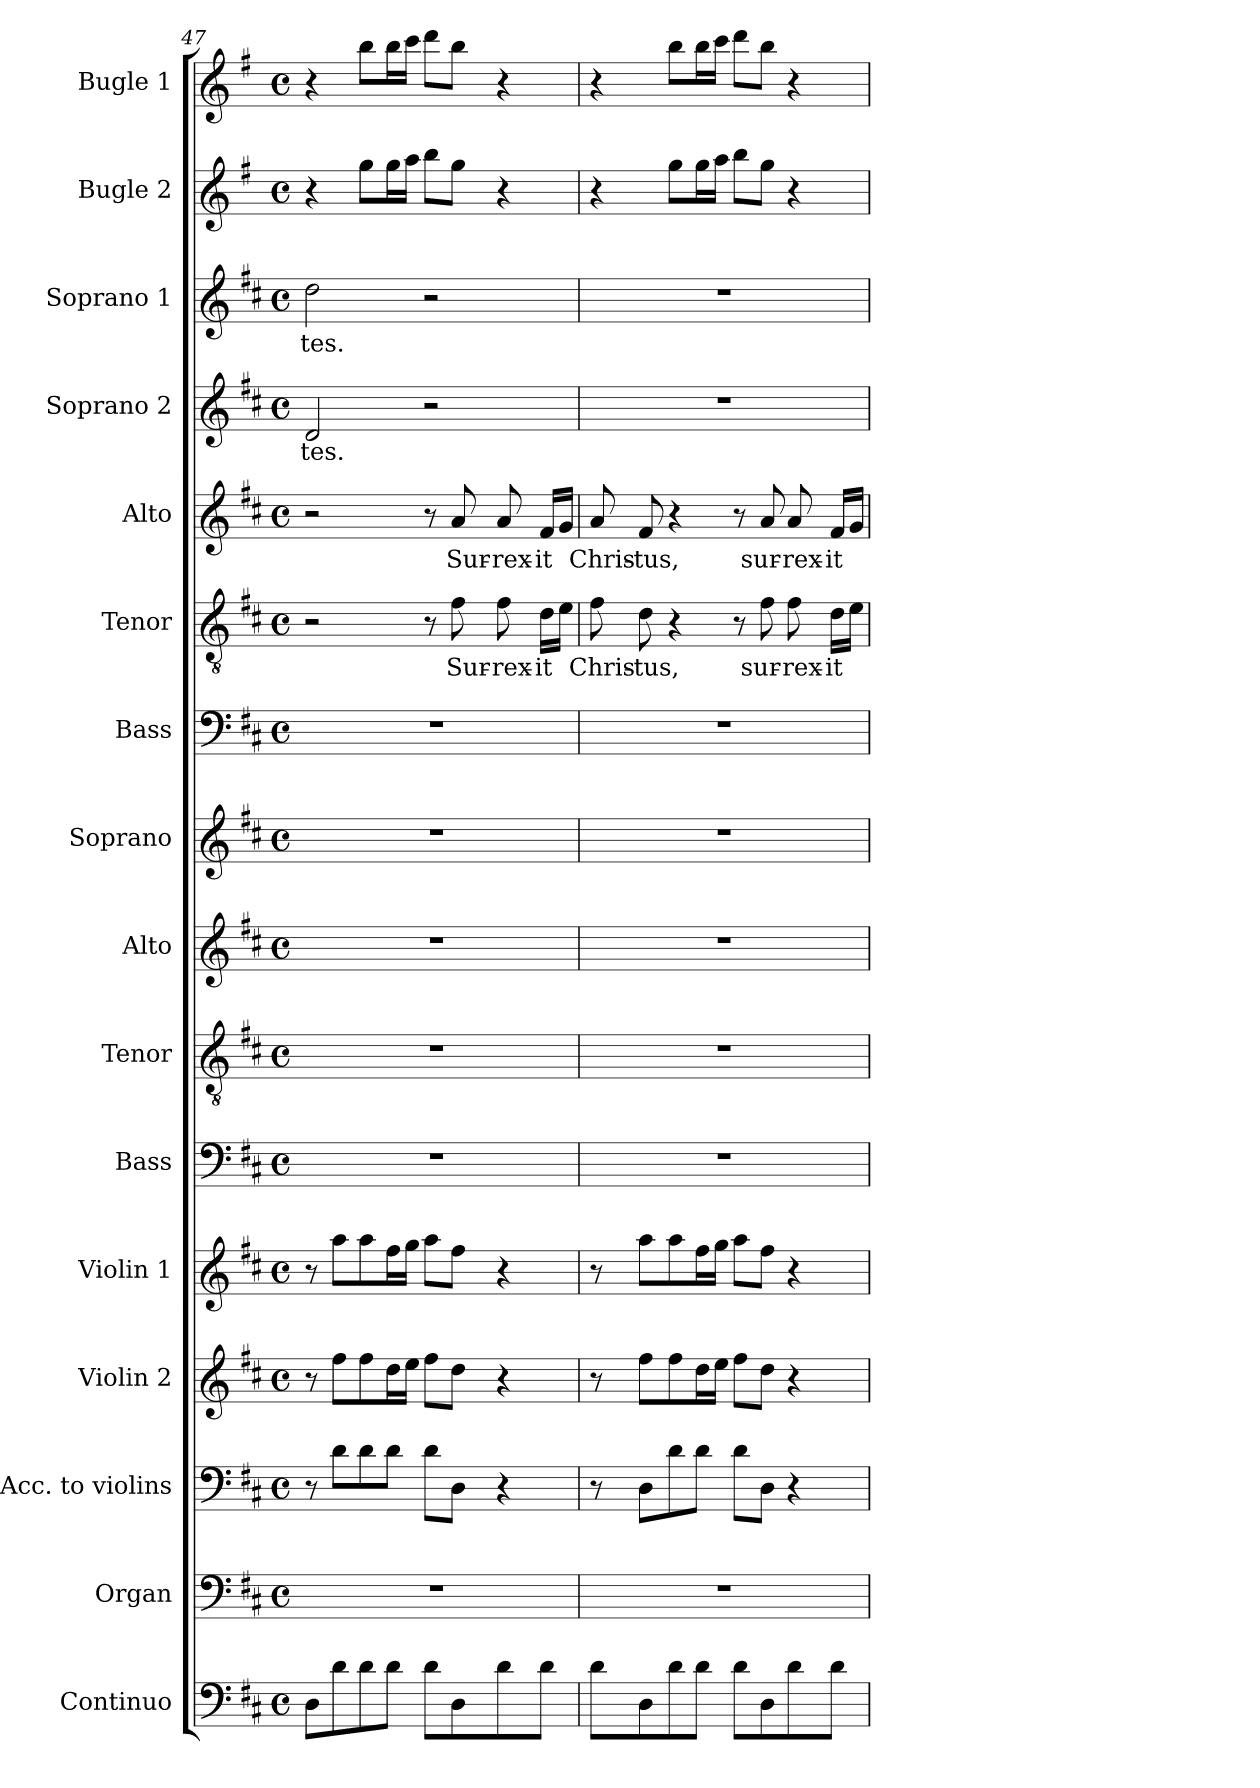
**kern	**kern	**kern	**kern	**kern	**kern	**kern	**kern	**kern	**kern	**kern	**text	**kern	**text	**kern	**text	**kern	**text	**kern	**kern
*part16	*part15	*part14	*part13	*part12	*part11	*part10	*part9	*part8	*part7	*part6	*part6	*part5	*part5	*part4	*part4	*part3	*part3	*part2	*part1
*staff16	*staff15	*staff14	*staff13	*staff12	*staff11	*staff10	*staff9	*staff8	*staff7	*staff6	*staff6	*staff5	*staff5	*staff4	*staff4	*staff3	*staff3	*staff2	*staff1
*I"Continuo	*I"Organ	*I"Acc. to violins	*I"Violin 2	*I"Violin 1	*I"Bass	*I"Tenor	*I"Alto	*I"Soprano	*I"Bass	*I"Tenor	*	*I"Alto	*	*I"Soprano 2	*	*I"Soprano 1	*	*I"Bugle  2	*I"Bugle 1
*I'Cont.	*I'Org.	*	*I'Vln. 2	*I'Vln. 1	*I'B.	*I'T.	*I'A.	*I'S.	*I'B.	*I'T.	*	*I'A.	*	*I'S2.	*	*I'S1.	*	*I'Bug 2	*I'Bug. 1
!!LO:LB:g=z
*clefF4	*clefF4	*clefF4	*clefG2	*clefG2	*clefF4	*clefGv2	*clefG2	*clefG2	*clefF4	*clefGv2	*	*clefG2	*	*clefG2	*	*clefG2	*	*clefG2	*clefG2
*	*	*	*	*	*	*ITrd7c12	*	*	*	*ITrd7c12	*	*	*	*	*	*	*	*ITrd3c5	*ITrd3c5
*k[f#c#]	*k[f#c#]	*k[f#c#]	*k[f#c#]	*k[f#c#]	*k[f#c#]	*k[f#c#]	*k[f#c#]	*k[f#c#]	*k[f#c#]	*k[f#c#]	*	*k[f#c#]	*	*k[f#c#]	*	*k[f#c#]	*	*k[f#c#]	*k[f#c#]
*D:	*D:	*D:	*D:	*D:	*D:	*D:	*D:	*D:	*D:	*D:	*	*D:	*	*D:	*	*D:	*	*D:	*D:
*M4/4	*M4/4	*M4/4	*M4/4	*M4/4	*M4/4	*M4/4	*M4/4	*M4/4	*M4/4	*M4/4	*	*M4/4	*	*M4/4	*	*M4/4	*	*M4/4	*M4/4
*met(c)	*met(c)	*met(c)	*met(c)	*met(c)	*met(c)	*met(c)	*met(c)	*met(c)	*met(c)	*met(c)	*	*met(c)	*	*met(c)	*	*met(c)	*	*met(c)	*met(c)
=47	=47	=47	=47	=47	=47	=47	=47	=47	=47	=47	=47	=47	=47	=47	=47	=47	=47	=47	=47
!	!	!	!	!	!	!	!	!	!	!	!	!	!	!	!LO:LY:b:color=#000000	!	!	!	!
!	!	!	!	!	!	!	!	!	!	!	!	!	!	!	!	!	!LO:LY:b:color=#000000	!	!
8Di\L	1r	8r	8r	8r	1r	1r	1r	1r	1r	2r	.	2r	.	2di/	-tes.	2ddi\	-tes.	4r	4r
8di\	.	8di\L	8ff#i\L	8aai\L	.	.	.	.	.	.	.	.	.	.	.	.	.	.	.
8di\	.	8di\	8ff#i\	8aai\	.	.	.	.	.	.	.	.	.	.	.	.	.	8ddi\L	8ff#i\L
8di\J	.	8di\J	16ddi\L	16ff#i\L	.	.	.	.	.	.	.	.	.	.	.	.	.	16ddi\L	16ff#i\L
.	.	.	16eei\JJ	16ggi\JJ	.	.	.	.	.	.	.	.	.	.	.	.	.	16eei\JJ	16ggi\JJ
8di\L	.	8di\L	8ff#i\L	8aai\L	.	.	.	.	.	8r	.	8r	.	2r	.	2r	.	8ff#i\L	8aai\L
!	!	!	!	!	!	!	!	!	!	!	!LO:LY:b:color=#000000	!	!	!	!	!	!	!	!
!	!	!	!	!	!	!	!	!	!	!	!	!	!LO:LY:b:color=#000000	!	!	!	!	!	!
8Di\	.	8Di\J	8ddi\J	8ff#i\J	.	.	.	.	.	8F#i\	Sur-	8ai/	Sur-	.	.	.	.	8ddi\J	8ff#i\J
!	!	!	!	!	!	!	!	!	!	!	!LO:LY:b:color=#000000	!	!	!	!	!	!	!	!
!	!	!	!	!	!	!	!	!	!	!	!	!	!LO:LY:b:color=#000000	!	!	!	!	!	!
8di\	.	4r	4r	4r	.	.	.	.	.	8F#i\	-rex-	8ai/	-rex-	.	.	.	.	4r	4r
!	!	!	!	!	!	!	!	!	!	!	!LO:LY:b:color=#000000	!	!	!	!	!	!	!	!
!	!	!	!	!	!	!	!	!	!	!	!	!	!LO:LY:b:color=#000000	!	!	!	!	!	!
8di\J	.	.	.	.	.	.	.	.	.	16Di\LL	-it	16f#i/LL	-it	.	.	.	.	.	.
.	.	.	.	.	.	.	.	.	.	16Ei\JJ	.	16gi/JJ	.	.	.	.	.	.	.
=48	=48	=48	=48	=48	=48	=48	=48	=48	=48	=48	=48	=48	=48	=48	=48	=48	=48	=48	=48
!	!	!	!	!	!	!	!	!	!	!	!LO:LY:b:color=#000000	!	!	!	!	!	!	!	!
!	!	!	!	!	!	!	!	!	!	!	!	!	!LO:LY:b:color=#000000	!	!	!	!	!	!
8di\L	1r	8r	8r	8r	1r	1r	1r	1r	1r	8F#i\	Chris-	8ai/	Chris-	1r	.	1r	.	4r	4r
!	!	!	!	!	!	!	!	!	!	!	!LO:LY:b:color=#000000	!	!	!	!	!	!	!	!
!	!	!	!	!	!	!	!	!	!	!	!	!	!LO:LY:b:color=#000000	!	!	!	!	!	!
8Di\	.	8Di\L	8ff#i\L	8aai\L	.	.	.	.	.	8Di\	-tus,	8f#i/	-tus,	.	.	.	.	.	.
8di\	.	8di\	8ff#i\	8aai\	.	.	.	.	.	4r	.	4r	.	.	.	.	.	8ddi\L	8ff#i\L
8di\J	.	8di\J	16ddi\L	16ff#i\L	.	.	.	.	.	.	.	.	.	.	.	.	.	16ddi\L	16ff#i\L
.	.	.	16eei\JJ	16ggi\JJ	.	.	.	.	.	.	.	.	.	.	.	.	.	16eei\JJ	16ggi\JJ
8di\L	.	8di\L	8ff#i\L	8aai\L	.	.	.	.	.	8r	.	8r	.	.	.	.	.	8ff#i\L	8aai\L
!	!	!	!	!	!	!	!	!	!	!	!LO:LY:b:color=#000000	!	!	!	!	!	!	!	!
!	!	!	!	!	!	!	!	!	!	!	!	!	!LO:LY:b:color=#000000	!	!	!	!	!	!
8Di\	.	8Di\J	8ddi\J	8ff#i\J	.	.	.	.	.	8F#i\	sur-	8ai/	sur-	.	.	.	.	8ddi\J	8ff#i\J
!	!	!	!	!	!	!	!	!	!	!	!LO:LY:b:color=#000000	!	!	!	!	!	!	!	!
!	!	!	!	!	!	!	!	!	!	!	!	!	!LO:LY:b:color=#000000	!	!	!	!	!	!
8di\	.	4r	4r	4r	.	.	.	.	.	8F#i\	-rex-	8ai/	-rex-	.	.	.	.	4r	4r
!	!	!	!	!	!	!	!	!	!	!	!LO:LY:b:color=#000000	!	!	!	!	!	!	!	!
!	!	!	!	!	!	!	!	!	!	!	!	!	!LO:LY:b:color=#000000	!	!	!	!	!	!
8di\J	.	.	.	.	.	.	.	.	.	16Di\LL	-it	16f#i/LL	-it	.	.	.	.	.	.
.	.	.	.	.	.	.	.	.	.	16Ei\JJ	.	16gi/JJ	.	.	.	.	.	.	.
=	=	=	=	=	=	=	=	=	=	=	=	=	=	=	=	=	=	=	=
*-	*-	*-	*-	*-	*-	*-	*-	*-	*-	*-	*-	*-	*-	*-	*-	*-	*-	*-	*-
